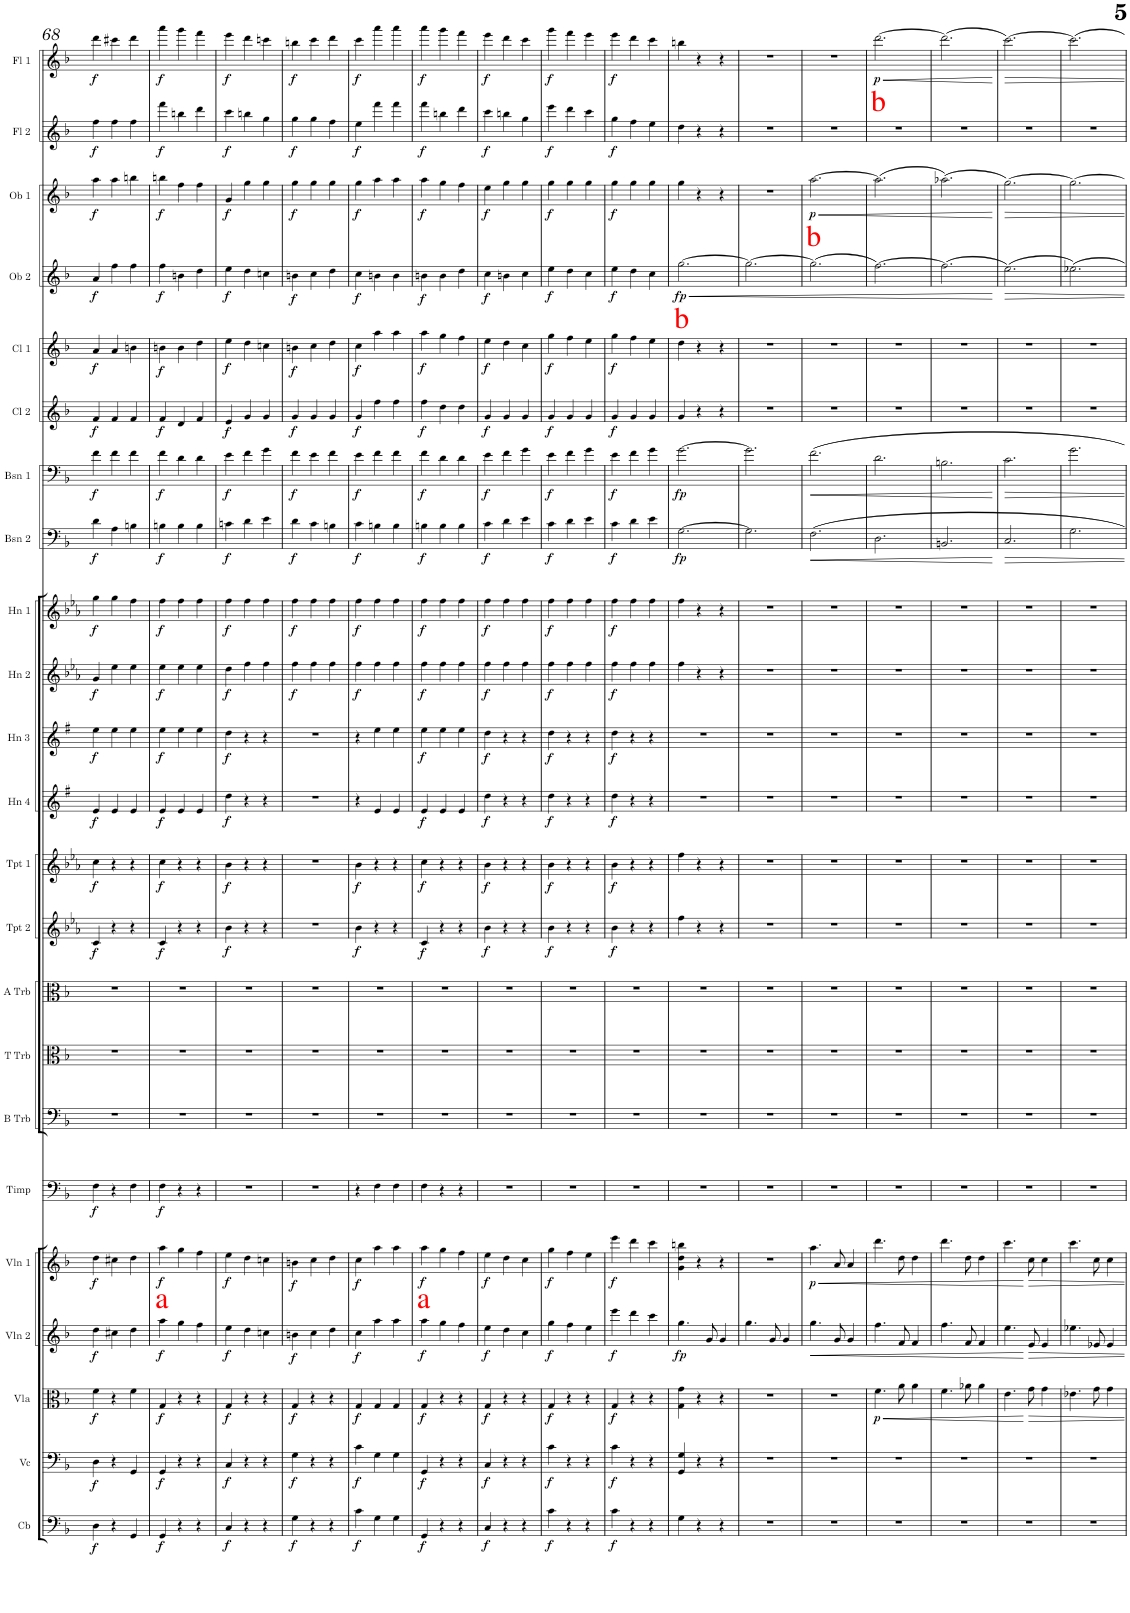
**kern	**dynam	**kern	**dynam	**kern	**dynam	**kern	**dynam	**kern	**text	**dynam	**kern	**dynam	**kern	**kern	**kern	**kern	**dynam	**kern	**dynam	**kern	**dynam	**kern	**dynam	**kern	**dynam	**kern	**dynam	**kern	**dynam	**kern	**dynam	**kern	**dynam	**kern	**dynam	**kern	**text	**dynam	**kern	**text	**dynam	**kern	**dynam	**kern	**text	**dynam
*part23	*part23	*part22	*part22	*part21	*part21	*part20	*part20	*part19	*part19	*part19	*part18	*part18	*part17	*part16	*part15	*part14	*part14	*part13	*part13	*part12	*part12	*part11	*part11	*part10	*part10	*part9	*part9	*part8	*part8	*part7	*part7	*part6	*part6	*part5	*part5	*part4	*part4	*part4	*part3	*part3	*part3	*part2	*part2	*part1	*part1	*part1
*staff23	*staff23	*staff22	*staff22	*staff21	*staff21	*staff20	*staff20	*staff19	*staff19	*staff19	*staff18	*staff18	*staff17	*staff16	*staff15	*staff14	*staff14	*staff13	*staff13	*staff12	*staff12	*staff11	*staff11	*staff10	*staff10	*staff9	*staff9	*staff8	*staff8	*staff7	*staff7	*staff6	*staff6	*staff5	*staff5	*staff4	*staff4	*staff4	*staff3	*staff3	*staff3	*staff2	*staff2	*staff1	*staff1	*staff1
*I"Contrabass	*	*I"Violoncello	*	*I"Viola	*	*I"Violin 2	*	*I"Violin 1	*	*	*I"F, F Timpani	*	*I"Bass Trombone	*I"Tenor Trombone	*I"Alto Trombone	*I"D Trumpet 2	*	*I"D Trumpet 1	*	*I"Bb (basso) Horn 4	*	*I"Bb (basso) Horn 3	*	*I"D Horn 2	*	*I"D Horn 1	*	*I"Bassoon 2	*	*I"Bassoon 1	*	*I"C Clarinet 2	*	*I"C Clarinet 1	*	*I"Oboe 2	*	*	*I"Oboe 1	*	*	*I"Flute 2	*	*I"Flute 1	*	*
*I'Cb	*	*I'Vc	*	*I'Vla	*	*I'Vln 2	*	*I'Vln 1	*	*	*I'Timp	*	*I'B Trb	*I'T Trb	*I'A Trb	*I'Tpt 2	*	*I'Tpt 1	*	*I'Hn 4	*	*I'Hn 3	*	*I'Hn 2	*	*I'Hn 1	*	*I'Bsn 2	*	*I'Bsn 1	*	*I'Cl 2	*	*I'Cl 1	*	*I'Ob 2	*	*	*I'Ob 1	*	*	*I'Fl 2	*	*I'Fl 1	*	*
!!LO:PB:g=z
*clefF4	*	*clefF4	*	*clefC3	*	*clefG2	*	*clefG2	*	*	*clefF4	*	*clefF4	*clefC3	*clefC3	*clefG2	*	*clefG2	*	*clefG2	*	*clefG2	*	*clefG2	*	*clefG2	*	*clefF4	*	*clefF4	*	*clefG2	*	*clefG2	*	*clefG2	*	*	*clefG2	*	*	*clefG2	*	*clefG2	*	*
*Trd7c12	*	*	*	*	*	*	*	*	*	*	*	*	*	*	*	*Trd-1c-2	*	*Trd-1c-2	*	*Trd8c14	*	*Trd8c14	*	*Trd6c10	*	*Trd6c10	*	*	*	*	*	*Trd1c2	*	*Trd1c2	*	*	*	*	*	*	*	*	*	*	*	*
*k[b-]	*	*k[b-]	*	*k[b-]	*	*k[b-]	*	*k[b-]	*	*	*k[b-]	*	*k[b-]	*k[b-]	*k[b-]	*k[b-e-a-]	*	*k[b-e-a-]	*	*k[f#]	*	*k[f#]	*	*k[b-e-a-]	*	*k[b-e-a-]	*	*k[b-]	*	*k[b-]	*	*k[b-]	*	*k[b-]	*	*k[b-]	*	*	*k[b-]	*	*	*k[b-]	*	*k[b-]	*	*
*M3/4	*	*M3/4	*	*M3/4	*	*M3/4	*	*M3/4	*	*	*M3/4	*	*M3/4	*M3/4	*M3/4	*M3/4	*	*M3/4	*	*M3/4	*	*M3/4	*	*M3/4	*	*M3/4	*	*M3/4	*	*M3/4	*	*M3/4	*	*M3/4	*	*M3/4	*	*	*M3/4	*	*	*M3/4	*	*M3/4	*	*
=68	=68	=68	=68	=68	=68	=68	=68	=68	=68	=68	=68	=68	=68	=68	=68	=68	=68	=68	=68	=68	=68	=68	=68	=68	=68	=68	=68	=68	=68	=68	=68	=68	=68	=68	=68	=68	=68	=68	=68	=68	=68	=68	=68	=68	=68	=68
!	!LO:DY:b	!	!LO:DY:b	!	!LO:DY:b	!	!LO:DY:b	!	!	!LO:DY:b	!	!LO:DY:b	!	!	!	!	!LO:DY:b	!	!LO:DY:b	!	!LO:DY:b	!	!LO:DY:b	!	!LO:DY:b	!	!LO:DY:b	!	!LO:DY:b	!	!LO:DY:b	!	!LO:DY:b	!	!LO:DY:b	!	!	!LO:DY:b	!	!	!LO:DY:b	!	!LO:DY:b	!	!	!LO:DY:b
4D\	f	4D\	f	4f\	f	4dd\	f	4dd\	.	f	4F\	f	2.r	2.r	2.r	4c/	f	4cc\	f	4e/	f	4ee\	f	4g/	f	4gg\	f	4d\	f	4f\	f	4f/	f	4a/	f	4a/	.	f	4aa\	.	f	4ff\	f	4ddd\	.	f
4r	.	4r	.	4r	.	4cc#X\	.	4cc#X\	.	.	4r	.	.	.	.	4r	.	4r	.	4e/	.	4ee\	.	4ee-\	.	4gg\	.	4A\	.	4f\	.	4f/	.	4a/	.	4ff\	.	.	4aa\	.	.	4ff\	.	4ccc#X\	.	.
4GG/	.	4GG/	.	4f\	.	4dd\	.	4dd\	.	.	4F\	.	.	.	.	4r	.	4r	.	4e/	.	4ee\	.	4ee-\	.	4ff\	.	4Bn\	.	4f\	.	4f/	.	4bn\	.	4ff\	.	.	4bbn\	.	.	4ff\	.	4ddd\	.	.
=69	=69	=69	=69	=69	=69	=69	=69	=69	=69	=69	=69	=69	=69	=69	=69	=69	=69	=69	=69	=69	=69	=69	=69	=69	=69	=69	=69	=69	=69	=69	=69	=69	=69	=69	=69	=69	=69	=69	=69	=69	=69	=69	=69	=69	=69	=69
!	!LO:DY:b	!	!LO:DY:b	!	!LO:DY:b	!	!LO:DY:b	!	!LO:LY:b:color=#FF0000	!LO:DY:b	!	!LO:DY:b	!	!	!	!	!LO:DY:b	!	!LO:DY:b	!	!LO:DY:b	!	!LO:DY:b	!	!LO:DY:b	!	!LO:DY:b	!	!LO:DY:b	!	!LO:DY:b	!	!LO:DY:b	!	!LO:DY:b	!	!	!LO:DY:b	!	!	!LO:DY:b	!	!LO:DY:b	!	!	!LO:DY:b
4GG/	f	4GG/	f	4G/	f	4aa\	f	4aa\	a	f	4F\	f	2.r	2.r	2.r	4c/	f	4cc\	f	4e/	f	4ee\	f	4ee-\	f	4ff\	f	4Bn\	f	4f\	f	4f/	f	4bn\	f	4ff\	.	f	4bbn\	.	f	4fff\	f	4aaa\	.	f
4r	.	4r	.	4r	.	4gg\	.	4gg\	.	.	4r	.	.	.	.	4r	.	4r	.	4e/	.	4ee\	.	4ee-\	.	4ff\	.	4B\	.	4d\	.	4d/	.	4b\	.	4bn\	.	.	4ff\	.	.	4bbn\	.	4ggg\	.	.
4r	.	4r	.	4r	.	4ff\	.	4ff\	.	.	4r	.	.	.	.	4r	.	4r	.	4e/	.	4ee\	.	4ee-\	.	4ff\	.	4B\	.	4d\	.	4f/	.	4dd\	.	4dd\	.	.	4ff\	.	.	4ddd\	.	4fff\	.	.
=70	=70	=70	=70	=70	=70	=70	=70	=70	=70	=70	=70	=70	=70	=70	=70	=70	=70	=70	=70	=70	=70	=70	=70	=70	=70	=70	=70	=70	=70	=70	=70	=70	=70	=70	=70	=70	=70	=70	=70	=70	=70	=70	=70	=70	=70	=70
!	!LO:DY:b	!	!LO:DY:b	!	!LO:DY:b	!	!LO:DY:b	!	!	!LO:DY:b	!	!	!	!	!	!	!LO:DY:b	!	!LO:DY:b	!	!LO:DY:b	!	!LO:DY:b	!	!LO:DY:b	!	!LO:DY:b	!	!LO:DY:b	!	!LO:DY:b	!	!LO:DY:b	!	!LO:DY:b	!	!	!LO:DY:b	!	!	!LO:DY:b	!	!LO:DY:b	!	!	!LO:DY:b
4C/	f	4C/	f	4G/	f	4ee\	f	4ee\	.	f	2.r	.	2.r	2.r	2.r	4b-\	f	4b-\	f	4dd\	f	4dd\	f	4dd\	f	4ff\	f	4cn\	f	4e\	f	4e/	f	4ee\	f	4ee\	.	f	4g/	.	f	4ccc\	f	4eee\	.	f
4r	.	4r	.	4r	.	4dd\	.	4dd\	.	.	.	.	.	.	.	4r	.	4r	.	4r	.	4r	.	4ff\	.	4ff\	.	4d\	.	4f\	.	4g/	.	4dd\	.	4dd\	.	.	4gg\	.	.	4bbn\	.	4ddd\	.	.
4r	.	4r	.	4r	.	4ccn\	.	4ccn\	.	.	.	.	.	.	.	4r	.	4r	.	4r	.	4r	.	4ff\	.	4ff\	.	4e\	.	4g\	.	4g/	.	4ccn\	.	4ccn\	.	.	4gg\	.	.	4gg\	.	4cccn\	.	.
=71	=71	=71	=71	=71	=71	=71	=71	=71	=71	=71	=71	=71	=71	=71	=71	=71	=71	=71	=71	=71	=71	=71	=71	=71	=71	=71	=71	=71	=71	=71	=71	=71	=71	=71	=71	=71	=71	=71	=71	=71	=71	=71	=71	=71	=71	=71
!	!LO:DY:b	!	!LO:DY:b	!	!LO:DY:b	!	!LO:DY:b	!	!	!LO:DY:b	!	!	!	!	!	!	!	!	!	!	!	!	!	!	!LO:DY:b	!	!LO:DY:b	!	!LO:DY:b	!	!LO:DY:b	!	!LO:DY:b	!	!LO:DY:b	!	!	!LO:DY:b	!	!	!LO:DY:b	!	!LO:DY:b	!	!	!LO:DY:b
4G\	f	4G\	f	4G/	f	4bn\	f	4bn\	.	f	2.r	.	2.r	2.r	2.r	2.r	.	2.r	.	2.r	.	2.r	.	4ff\	f	4ff\	f	4d\	f	4f\	f	4g/	f	4bn\	f	4bn\	.	f	4gg\	.	f	4gg\	f	4bbn\	.	f
4r	.	4r	.	4r	.	4cc\	.	4cc\	.	.	.	.	.	.	.	.	.	.	.	.	.	.	.	4ff\	.	4ff\	.	4c\	.	4e\	.	4g/	.	4cc\	.	4cc\	.	.	4gg\	.	.	4gg\	.	4ccc\	.	.
4r	.	4r	.	4r	.	4dd\	.	4dd\	.	.	.	.	.	.	.	.	.	.	.	.	.	.	.	4ff\	.	4ff\	.	4Bn\	.	4f\	.	4g/	.	4dd\	.	4dd\	.	.	4gg\	.	.	4ff\	.	4ddd\	.	.
=72	=72	=72	=72	=72	=72	=72	=72	=72	=72	=72	=72	=72	=72	=72	=72	=72	=72	=72	=72	=72	=72	=72	=72	=72	=72	=72	=72	=72	=72	=72	=72	=72	=72	=72	=72	=72	=72	=72	=72	=72	=72	=72	=72	=72	=72	=72
!	!LO:DY:b	!	!LO:DY:b	!	!LO:DY:b	!	!LO:DY:b	!	!	!LO:DY:b	!	!	!	!	!	!	!LO:DY:b	!	!LO:DY:b	!	!	!	!	!	!LO:DY:b	!	!LO:DY:b	!	!LO:DY:b	!	!LO:DY:b	!	!LO:DY:b	!	!LO:DY:b	!	!	!LO:DY:b	!	!	!LO:DY:b	!	!LO:DY:b	!	!	!LO:DY:b
4c\	f	4c\	f	4G/	f	4cc\	f	4cc\	.	f	4r	.	2.r	2.r	2.r	4b-\	f	4b-\	f	4r	.	4r	.	4ff\	f	4ff\	f	4c\	f	4e\	f	4g/	f	4cc\	f	4cc\	.	f	4gg\	.	f	4ee\	f	4ccc\	.	f
4G\	.	4G\	.	4G/	.	4aa\	.	4aa\	.	.	4F\	.	.	.	.	4r	.	4r	.	4e/	.	4ee\	.	4ff\	.	4ff\	.	4Bn\	.	4f\	.	4ff\	.	4aa\	.	4bn\	.	.	4aa\	.	.	4fff\	.	4aaa\	.	.
4G\	.	4G\	.	4G/	.	4aa\	.	4aa\	.	.	4F\	.	.	.	.	4r	.	4r	.	4e/	.	4ee\	.	4ff\	.	4ff\	.	4B\	.	4f\	.	4ff\	.	4aa\	.	4b\	.	.	4aa\	.	.	4fff\	.	4aaa\	.	.
=73	=73	=73	=73	=73	=73	=73	=73	=73	=73	=73	=73	=73	=73	=73	=73	=73	=73	=73	=73	=73	=73	=73	=73	=73	=73	=73	=73	=73	=73	=73	=73	=73	=73	=73	=73	=73	=73	=73	=73	=73	=73	=73	=73	=73	=73	=73
!	!LO:DY:b	!	!LO:DY:b	!	!LO:DY:b	!	!LO:DY:b	!	!LO:LY:b:color=#FF0000	!LO:DY:b	!	!	!	!	!	!	!LO:DY:b	!	!LO:DY:b	!	!LO:DY:b	!	!LO:DY:b	!	!LO:DY:b	!	!LO:DY:b	!	!LO:DY:b	!	!LO:DY:b	!	!LO:DY:b	!	!LO:DY:b	!	!	!LO:DY:b	!	!	!LO:DY:b	!	!LO:DY:b	!	!	!LO:DY:b
4GG/	f	4GG/	f	4G/	f	4aa\	f	4aa\	a	f	4F\	.	2.r	2.r	2.r	4c/	f	4cc\	f	4e/	f	4ee\	f	4ff\	f	4ff\	f	4Bn\	f	4f\	f	4ff\	f	4aa\	f	4bn\	.	f	4aa\	.	f	4fff\	f	4aaa\	.	f
4r	.	4r	.	4r	.	4gg\	.	4gg\	.	.	4r	.	.	.	.	4r	.	4r	.	4e/	.	4ee\	.	4ff\	.	4ff\	.	4B\	.	4d\	.	4dd\	.	4gg\	.	4b\	.	.	4gg\	.	.	4bbn\	.	4ggg\	.	.
4r	.	4r	.	4r	.	4ff\	.	4ff\	.	.	4r	.	.	.	.	4r	.	4r	.	4e/	.	4ee\	.	4ff\	.	4ff\	.	4B\	.	4d\	.	4dd\	.	4ff\	.	4dd\	.	.	4ff\	.	.	4ddd\	.	4fff\	.	.
=74	=74	=74	=74	=74	=74	=74	=74	=74	=74	=74	=74	=74	=74	=74	=74	=74	=74	=74	=74	=74	=74	=74	=74	=74	=74	=74	=74	=74	=74	=74	=74	=74	=74	=74	=74	=74	=74	=74	=74	=74	=74	=74	=74	=74	=74	=74
!	!LO:DY:b	!	!LO:DY:b	!	!LO:DY:b	!	!LO:DY:b	!	!	!LO:DY:b	!	!	!	!	!	!	!LO:DY:b	!	!LO:DY:b	!	!LO:DY:b	!	!LO:DY:b	!	!LO:DY:b	!	!LO:DY:b	!	!LO:DY:b	!	!LO:DY:b	!	!LO:DY:b	!	!LO:DY:b	!	!	!LO:DY:b	!	!	!LO:DY:b	!	!LO:DY:b	!	!	!LO:DY:b
4C/	f	4C/	f	4G/	f	4ee\	f	4ee\	.	f	2.r	.	2.r	2.r	2.r	4b-\	f	4b-\	f	4dd\	f	4dd\	f	4ff\	f	4ff\	f	4c\	f	4e\	f	4g/	f	4ee\	f	4cc\	.	f	4ee\	.	f	4ccc\	f	4eee\	.	f
4r	.	4r	.	4r	.	4dd\	.	4dd\	.	.	.	.	.	.	.	4r	.	4r	.	4r	.	4r	.	4ff\	.	4ff\	.	4d\	.	4f\	.	4g/	.	4dd\	.	4bn\	.	.	4gg\	.	.	4bbn\	.	4ddd\	.	.
4r	.	4r	.	4r	.	4cc\	.	4cc\	.	.	.	.	.	.	.	4r	.	4r	.	4r	.	4r	.	4ff\	.	4ff\	.	4e\	.	4g\	.	4g/	.	4cc\	.	4cc\	.	.	4gg\	.	.	4gg\	.	4ccc\	.	.
=75	=75	=75	=75	=75	=75	=75	=75	=75	=75	=75	=75	=75	=75	=75	=75	=75	=75	=75	=75	=75	=75	=75	=75	=75	=75	=75	=75	=75	=75	=75	=75	=75	=75	=75	=75	=75	=75	=75	=75	=75	=75	=75	=75	=75	=75	=75
!	!LO:DY:b	!	!LO:DY:b	!	!LO:DY:b	!	!LO:DY:b	!	!	!LO:DY:b	!	!	!	!	!	!	!LO:DY:b	!	!LO:DY:b	!	!LO:DY:b	!	!LO:DY:b	!	!LO:DY:b	!	!LO:DY:b	!	!LO:DY:b	!	!LO:DY:b	!	!LO:DY:b	!	!LO:DY:b	!	!	!LO:DY:b	!	!	!LO:DY:b	!	!LO:DY:b	!	!	!LO:DY:b
4c\	f	4c\	f	4G/	f	4gg\	f	4gg\	.	f	2.r	.	2.r	2.r	2.r	4b-\	f	4b-\	f	4dd\	f	4dd\	f	4ff\	f	4ff\	f	4c\	f	4e\	f	4g/	f	4gg\	f	4ee\	.	f	4gg\	.	f	4eee\	f	4ggg\	.	f
4r	.	4r	.	4r	.	4ff\	.	4ff\	.	.	.	.	.	.	.	4r	.	4r	.	4r	.	4r	.	4ff\	.	4ff\	.	4d\	.	4f\	.	4g/	.	4ff\	.	4dd\	.	.	4gg\	.	.	4ddd\	.	4fff\	.	.
4r	.	4r	.	4r	.	4ee\	.	4ee\	.	.	.	.	.	.	.	4r	.	4r	.	4r	.	4r	.	4ff\	.	4ff\	.	4e\	.	4g\	.	4g/	.	4ee\	.	4cc\	.	.	4gg\	.	.	4ccc\	.	4eee\	.	.
=76	=76	=76	=76	=76	=76	=76	=76	=76	=76	=76	=76	=76	=76	=76	=76	=76	=76	=76	=76	=76	=76	=76	=76	=76	=76	=76	=76	=76	=76	=76	=76	=76	=76	=76	=76	=76	=76	=76	=76	=76	=76	=76	=76	=76	=76	=76
!	!LO:DY:b	!	!LO:DY:b	!	!LO:DY:b	!	!LO:DY:b	!	!	!LO:DY:b	!	!	!	!	!	!	!LO:DY:b	!	!LO:DY:b	!	!LO:DY:b	!	!LO:DY:b	!	!LO:DY:b	!	!LO:DY:b	!	!LO:DY:b	!	!LO:DY:b	!	!LO:DY:b	!	!LO:DY:b	!	!	!LO:DY:b	!	!	!LO:DY:b	!	!LO:DY:b	!	!	!LO:DY:b
4c\	f	4c\	f	4G/	f	4eee\	f	4eee\	.	f	2.r	.	2.r	2.r	2.r	4b-\	f	4b-\	f	4dd\	f	4dd\	f	4ff\	f	4ff\	f	4c\	f	4e\	f	4g/	f	4gg\	f	4ee\	.	f	4gg\	.	f	4gg\	f	4eee\	.	f
4r	.	4r	.	4r	.	4ddd\	.	4ddd\	.	.	.	.	.	.	.	4r	.	4r	.	4r	.	4r	.	4ff\	.	4ff\	.	4d\	.	4f\	.	4g/	.	4ff\	.	4dd\	.	.	4gg\	.	.	4ff\	.	4ddd\	.	.
4r	.	4r	.	4r	.	4ccc\	.	4ccc\	.	.	.	.	.	.	.	4r	.	4r	.	4r	.	4r	.	4ff\	.	4ff\	.	4e\	.	4g\	.	4g/	.	4ee\	.	4cc\	.	.	4gg\	.	.	4ee\	.	4ccc\	.	.
=77	=77	=77	=77	=77	=77	=77	=77	=77	=77	=77	=77	=77	=77	=77	=77	=77	=77	=77	=77	=77	=77	=77	=77	=77	=77	=77	=77	=77	=77	=77	=77	=77	=77	=77	=77	=77	=77	=77	=77	=77	=77	=77	=77	=77	=77	=77
!	!	!	!	!	!	!	!LO:DY:b	!	!	!	!	!	!	!	!	!	!	!	!	!	!	!	!	!	!	!	!	!	!LO:DY:b	!	!LO:DY:b	!	!	!	!	!	!LO:LY:b:color=#FF0000	!LO:HP:b	!	!	!	!	!	!	!	!
!	!	!	!	!	!	!	!	!	!	!	!	!	!	!	!	!	!	!	!	!	!	!	!	!	!	!	!	!	!	!	!	!	!	!	!	!	!	!LO:DY:n=1:b	!	!	!	!	!	!	!	!
4G\	.	4GG/ 4G/	.	4G\ 4g\	.	4.gg\	fp	4g\ 4dd\ 4bbn\	.	.	2.r	.	2.r	2.r	2.r	4ff\	.	4ff\	.	2.r	.	2.r	.	4ff\	.	4ff\	.	[2.G\	fp	[2.g\	fp	4g/	.	4dd\	.	[2.gg\	b	< fp	4gg\	.	.	4dd\	.	4bbn\	.	.
4r	.	4r	.	4r	.	.	.	4r	.	.	.	.	.	.	.	4r	.	4r	.	.	.	.	.	4r	.	4r	.	.	.	.	.	4r	.	4r	.	.	.	.	4r	.	.	4r	.	4r	.	.
.	.	.	.	.	.	8g/	.	.	.	.	.	.	.	.	.	.	.	.	.	.	.	.	.	.	.	.	.	.	.	.	.	.	.	.	.	.	.	.	.	.	.	.	.	.	.	.
4r	.	4r	.	4r	.	4g/	.	4r	.	.	.	.	.	.	.	4r	.	4r	.	.	.	.	.	4r	.	4r	.	.	.	.	.	4r	.	4r	.	.	.	.	4r	.	.	4r	.	4r	.	.
=78	=78	=78	=78	=78	=78	=78	=78	=78	=78	=78	=78	=78	=78	=78	=78	=78	=78	=78	=78	=78	=78	=78	=78	=78	=78	=78	=78	=78	=78	=78	=78	=78	=78	=78	=78	=78	=78	=78	=78	=78	=78	=78	=78	=78	=78	=78
2.r	.	2.r	.	2.r	.	4.gg\	.	2.r	.	.	2.r	.	2.r	2.r	2.r	2.r	.	2.r	.	2.r	.	2.r	.	2.r	.	2.r	.	2.G\]	.	2.g\]	.	2.r	.	2.r	.	2.gg\_	.	.	2.r	.	.	2.r	.	2.r	.	.
.	.	.	.	.	.	8g/	.	.	.	.	.	.	.	.	.	.	.	.	.	.	.	.	.	.	.	.	.	.	.	.	.	.	.	.	.	.	.	.	.	.	.	.	.	.	.	.
.	.	.	.	.	.	4g/	.	.	.	.	.	.	.	.	.	.	.	.	.	.	.	.	.	.	.	.	.	.	.	.	.	.	.	.	.	.	.	.	.	.	.	.	.	.	.	.
=79	=79	=79	=79	=79	=79	=79	=79	=79	=79	=79	=79	=79	=79	=79	=79	=79	=79	=79	=79	=79	=79	=79	=79	=79	=79	=79	=79	=79	=79	=79	=79	=79	=79	=79	=79	=79	=79	=79	=79	=79	=79	=79	=79	=79	=79	=79
!	!	!	!	!	!	!	!LO:HP:b	!	!	!LO:HP:b	!	!	!	!	!	!	!	!	!	!	!	!	!	!	!	!	!	!	!LO:HP:b	!	!LO:HP:b	!	!	!	!	!	!	!	!	!LO:LY:b:color=#FF0000	!LO:HP:b	!	!	!	!	!
!	!	!	!	!	!	!	!	!	!	!LO:DY:n=1:b	!	!	!	!	!	!	!	!	!	!	!	!	!	!	!	!	!	!	!	!	!	!	!	!	!	!	!	!	!	!	!LO:DY:n=1:b	!	!	!	!	!
2.r	.	2.r	.	2.r	.	4.gg\	<	4.aa\	.	< p	2.r	.	2.r	2.r	2.r	2.r	.	2.r	.	2.r	.	2.r	.	2.r	.	2.r	.	2.F\	<	2.f\	<	2.r	.	2.r	.	(2.gg\]	.	.	[2.aa\	b	< p	2.r	.	2.r	.	.
.	.	.	.	.	.	8g/	.	8a/	.	.	.	.	.	.	.	.	.	.	.	.	.	.	.	.	.	.	.	.	.	.	.	.	.	.	.	.	.	.	.	.	.	.	.	.	.	.
.	.	.	.	.	.	4g/	.	4a/	.	.	.	.	.	.	.	.	.	.	.	.	.	.	.	.	.	.	.	.	.	.	.	.	.	.	.	.	.	.	.	.	.	.	.	.	.	.
=80	=80	=80	=80	=80	=80	=80	=80	=80	=80	=80	=80	=80	=80	=80	=80	=80	=80	=80	=80	=80	=80	=80	=80	=80	=80	=80	=80	=80	=80	=80	=80	=80	=80	=80	=80	=80	=80	=80	=80	=80	=80	=80	=80	=80	=80	=80
!	!	!	!	!	!LO:HP:b	!	!	!	!	!	!	!	!	!	!	!	!	!	!	!	!	!	!	!	!	!	!	!	!	!	!	!	!	!	!	!	!	!	!	!	!	!	!	!	!LO:LY:b:color=#FF0000	!LO:HP:b
!	!	!	!	!	!LO:DY:n=1:b	!	!	!	!	!	!	!	!	!	!	!	!	!	!	!	!	!	!	!	!	!	!	!	!	!	!	!	!	!	!	!	!	!	!	!	!	!	!	!	!	!LO:DY:n=1:b
2.r	.	2.r	.	4.f\	< p	4.ff\	.	4.ddd\	.	.	2.r	.	2.r	2.r	2.r	2.r	.	2.r	.	2.r	.	2.r	.	2.r	.	2.r	.	2.D\	.	2.d\	.	2.r	.	2.r	.	[2.ff\)	.	.	(2.aa\]	.	.	2.r	.	[2.ddd\	b	< p
.	.	.	.	8a\	.	8f/	.	8dd\	.	.	.	.	.	.	.	.	.	.	.	.	.	.	.	.	.	.	.	.	.	.	.	.	.	.	.	.	.	.	.	.	.	.	.	.	.	.
.	.	.	.	4a\	.	4f/	.	4dd\	.	.	.	.	.	.	.	.	.	.	.	.	.	.	.	.	.	.	.	.	.	.	.	.	.	.	.	.	.	.	.	.	.	.	.	.	.	.
=81	=81	=81	=81	=81	=81	=81	=81	=81	=81	=81	=81	=81	=81	=81	=81	=81	=81	=81	=81	=81	=81	=81	=81	=81	=81	=81	=81	=81	=81	=81	=81	=81	=81	=81	=81	=81	=81	=81	=81	=81	=81	=81	=81	=81	=81	=81
2.r	.	2.r	.	4.f\	.	4.ff\	.	4.ddd\	.	.	2.r	.	2.r	2.r	2.r	2.r	.	2.r	.	2.r	.	2.r	.	2.r	.	2.r	.	2.BBn/	.	2.Bn\	.	2.r	.	2.r	.	(2.ff\]	.	.	(2.aa-X\)	.	.	2.r	.	(2.ddd\]	.	.
.	.	.	.	8a-X\	.	8f/	.	8dd\	.	.	.	.	.	.	.	.	.	.	.	.	.	.	.	.	.	.	.	.	.	.	.	.	.	.	.	.	.	.	.	.	.	.	.	.	.	.
.	.	.	.	4a-\	.	4f/	.	4dd\	.	.	.	.	.	.	.	.	.	.	.	.	.	.	.	.	.	.	.	.	.	.	.	.	.	.	.	.	.	.	.	.	.	.	.	.	.	.
.	.	.	.	.	.	.	.	.	.	.	.	.	.	.	.	.	.	.	.	.	.	.	.	.	.	.	.	.	[	.	[	.	.	.	.	.	.	[	.	.	[	.	.	.	.	[
=82	=82	=82	=82	=82	=82	=82	=82	=82	=82	=82	=82	=82	=82	=82	=82	=82	=82	=82	=82	=82	=82	=82	=82	=82	=82	=82	=82	=82	=82	=82	=82	=82	=82	=82	=82	=82	=82	=82	=82	=82	=82	=82	=82	=82	=82	=82
2.r	.	2.r	.	4.e\	.	4.ee\	.	4.ccc\	.	.	2.r	.	2.r	2.r	2.r	2.r	.	2.r	.	2.r	.	2.r	.	2.r	.	2.r	.	2.C/	.	2.c\	.	2.r	.	2.r	.	(2.ee\)	.	.	[2.gg\)	.	.	2.r	.	[2.ccc\)	.	.
.	.	.	.	8g\	[	8e/	[	8cc\	.	[	.	.	.	.	.	.	.	.	.	.	.	.	.	.	.	.	.	.	.	.	.	.	.	.	.	.	.	.	.	.	.	.	.	.	.	.
.	.	.	.	4g\	.	4e/	.	4cc\	.	.	.	.	.	.	.	.	.	.	.	.	.	.	.	.	.	.	.	.	.	.	.	.	.	.	.	.	.	.	.	.	.	.	.	.	.	.
=83	=83	=83	=83	=83	=83	=83	=83	=83	=83	=83	=83	=83	=83	=83	=83	=83	=83	=83	=83	=83	=83	=83	=83	=83	=83	=83	=83	=83	=83	=83	=83	=83	=83	=83	=83	=83	=83	=83	=83	=83	=83	=83	=83	=83	=83	=83
2.r	.	2.r	.	4.e-X\	.	4.ee-X\	.	4.ccc\	.	.	2.r	.	2.r	2.r	2.r	2.r	.	2.r	.	2.r	.	2.r	.	2.r	.	2.r	.	2.G\	.	2.g\	.	2.r	.	2.r	.	2.ee-X\)	.	.	2.gg\_	.	.	2.r	.	2.ccc\]	.	.
.	.	.	.	8g\	.	8e-X/	.	8cc\	.	.	.	.	.	.	.	.	.	.	.	.	.	.	.	.	.	.	.	.	.	.	.	.	.	.	.	.	.	.	.	.	.	.	.	.	.	.
.	.	.	.	4g\	.	4e-/	.	4cc\	.	.	.	.	.	.	.	.	.	.	.	.	.	.	.	.	.	.	.	.	.	.	.	.	.	.	.	.	.	.	.	.	.	.	.	.	.	.
=	=	=	=	=	=	=	=	=	=	=	=	=	=	=	=	=	=	=	=	=	=	=	=	=	=	=	=	=	=	=	=	=	=	=	=	=	=	=	=	=	=	=	=	=	=	=
*-	*-	*-	*-	*-	*-	*-	*-	*-	*-	*-	*-	*-	*-	*-	*-	*-	*-	*-	*-	*-	*-	*-	*-	*-	*-	*-	*-	*-	*-	*-	*-	*-	*-	*-	*-	*-	*-	*-	*-	*-	*-	*-	*-	*-	*-	*-
